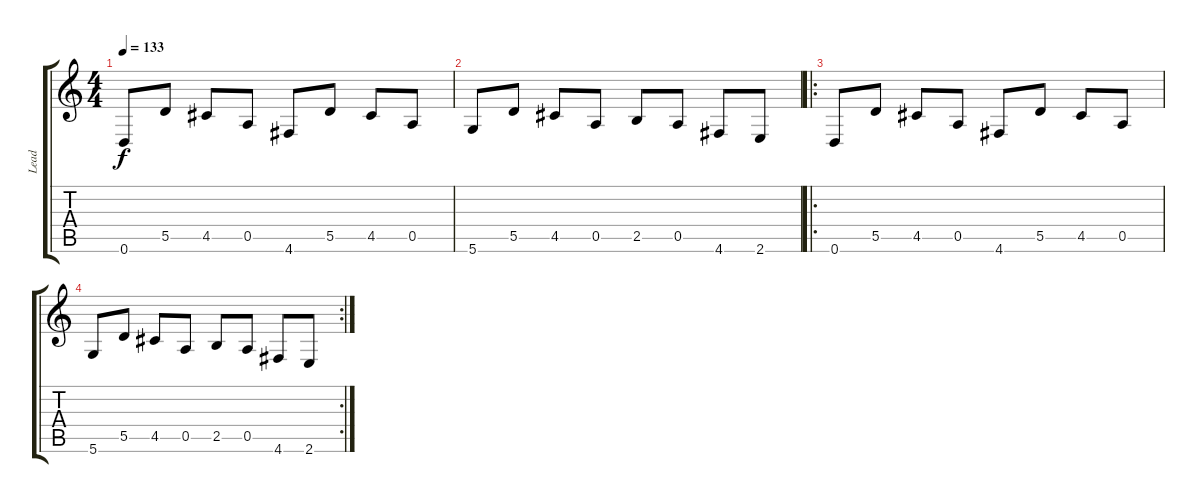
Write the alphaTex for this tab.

\track ("Lead" "Lead") {instrument overdrivenguitar}
\staff {score tabs}
\tuning (E4 B3 G3 D3 A2 D2) {hide}
\ts (4 4)
\tempo 133
\clef g2
\ks c
0.6.8{dy f instrument overdrivenguitar} 5.5.8 4.5.8 0.5.8 4.6.8 5.5.8 4.5.8 0.5.8 |
5.6.8 5.5.8 4.5.8 0.5.8 2.5.8 0.5.8 4.6.8 2.6.8 |
\ro
0.6.8 5.5.8 4.5.8 0.5.8 4.6.8 5.5.8 4.5.8 0.5.8 |
\rc 2
5.6.8 5.5.8 4.5.8 0.5.8 2.5.8 0.5.8 4.6.8 2.6.8
